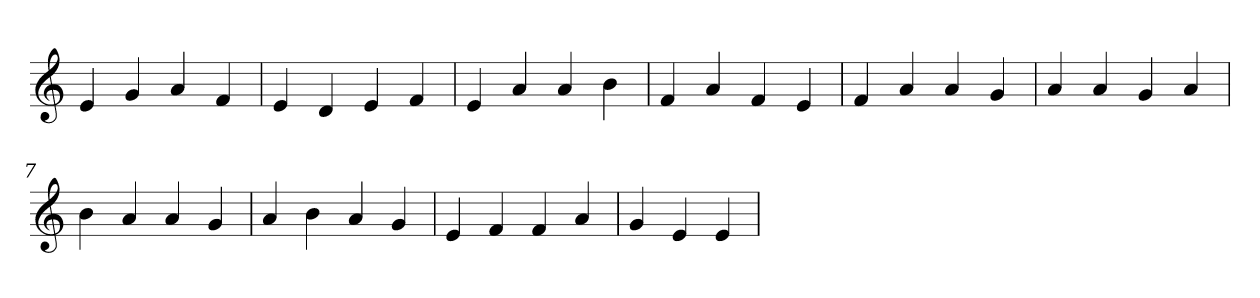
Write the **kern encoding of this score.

**kern
*part1
*staff1
*clefG2
=1
4e
4g
4a
4f
=2
4e
4d
4e
4f
=3
4e
4a
4a
4b
=4
4f
4a
4f
4e
=5
4f
4a
4a
4g
=6
4a
4a
4g
4a
=7
4b
4a
4a
4g
=8
4a
4b
4a
4g
=9
4e
4f
4f
4a
=10
4g
4e
4e
=
*-
